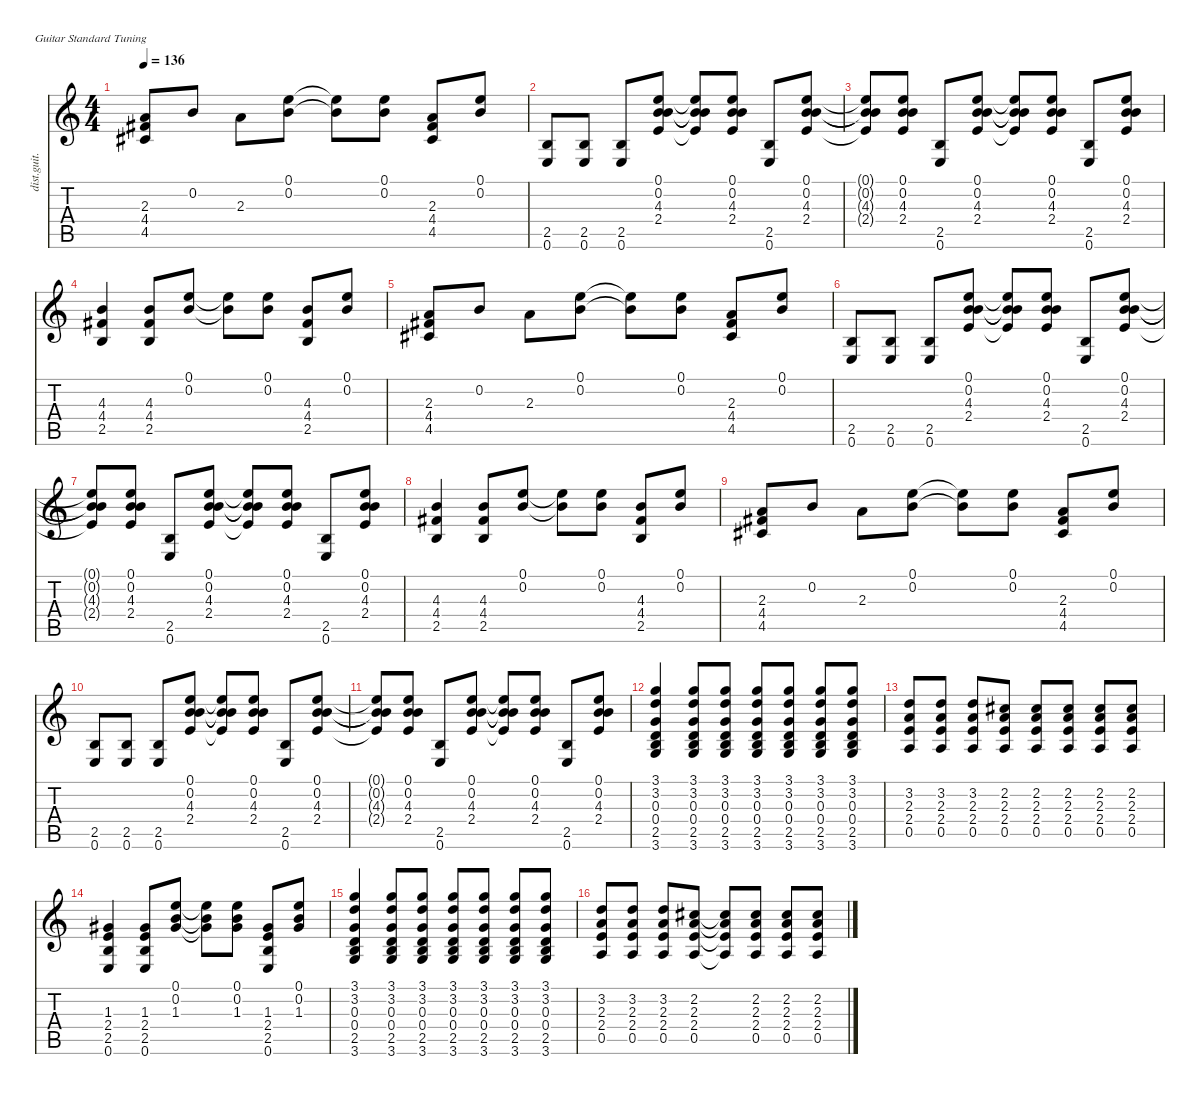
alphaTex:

\defaultSystemsLayout 4
\hideDynamics
\bracketExtendMode nobrackets
\otherSystemsTrackNameOrientation horizontal
\track ("Guitar 3" "dist.guit.") {instrument distortionguitar}
\staff {score tabs}
\tuning (E4 B3 G3 D3 A2 E2)
\ts (4 4)
\tempo 136
\clef g2
\ks c
(2.3 4.4{acc #} 4.5{acc #}).8{dy f} 0.2.8 2.3.8 (0.1 0.2).8 (0.1{t} 0.2{t}).8 (0.1 0.2).8 (2.3 4.4{acc #} 4.5{acc #}).8 (0.1 0.2).8 |
(2.5 0.6).8 (2.5 0.6).8 (2.5 0.6).8 (0.1 0.2 4.3 2.4).8 (0.1{t} 0.2{t} 4.3{t} 2.4{t}).8 (0.1 0.2 4.3 2.4).8 (2.5 0.6).8 (0.1 0.2 4.3 2.4).8 |
(0.1{t} 0.2{t} 4.3{t} 2.4{t}).8 (0.1 0.2 4.3 2.4).8 (2.5 0.6).8 (0.1 0.2 4.3 2.4).8 (0.1{t} 0.2{t} 4.3{t} 2.4{t}).8 (0.1 0.2 4.3 2.4).8 (2.5 0.6).8 (0.1 0.2 4.3 2.4).8 |
(4.3 4.4{acc #} 2.5).4 (4.3 4.4{acc #} 2.5).8 (0.1 0.2).8 (0.1{t} 0.2{t}).8 (0.1 0.2).8 (4.3 4.4{acc #} 2.5).8 (0.1 0.2).8 |
(2.3 4.4{acc #} 4.5{acc #}).8 0.2.8 2.3.8 (0.1 0.2).8 (0.1{t} 0.2{t}).8 (0.1 0.2).8 (2.3 4.4{acc #} 4.5{acc #}).8 (0.1 0.2).8 |
(2.5 0.6).8 (2.5 0.6).8 (2.5 0.6).8 (0.1 0.2 4.3 2.4).8 (0.1{t} 0.2{t} 4.3{t} 2.4{t}).8 (0.1 0.2 4.3 2.4).8 (2.5 0.6).8 (0.1 0.2 4.3 2.4).8 |
(0.1{t} 0.2{t} 4.3{t} 2.4{t}).8 (0.1 0.2 4.3 2.4).8 (2.5 0.6).8 (0.1 0.2 4.3 2.4).8 (0.1{t} 0.2{t} 4.3{t} 2.4{t}).8 (0.1 0.2 4.3 2.4).8 (2.5 0.6).8 (0.1 0.2 4.3 2.4).8 |
(4.3 4.4{acc #} 2.5).4 (4.3 4.4{acc #} 2.5).8 (0.1 0.2).8 (0.1{t} 0.2{t}).8 (0.1 0.2).8 (4.3 4.4{acc #} 2.5).8 (0.1 0.2).8 |
(2.3 4.4{acc #} 4.5{acc #}).8 0.2.8 2.3.8 (0.1 0.2).8 (0.1{t} 0.2{t}).8 (0.1 0.2).8 (2.3 4.4{acc #} 4.5{acc #}).8 (0.1 0.2).8 |
(2.5 0.6).8 (2.5 0.6).8 (2.5 0.6).8 (0.1 0.2 4.3 2.4).8 (0.1{t} 0.2{t} 4.3{t} 2.4{t}).8 (0.1 0.2 4.3 2.4).8 (2.5 0.6).8 (0.1 0.2 4.3 2.4).8 |
(0.1{t} 0.2{t} 4.3{t} 2.4{t}).8 (0.1 0.2 4.3 2.4).8 (2.5 0.6).8 (0.1 0.2 4.3 2.4).8 (0.1{t} 0.2{t} 4.3{t} 2.4{t}).8 (0.1 0.2 4.3 2.4).8 (2.5 0.6).8 (0.1 0.2 4.3 2.4).8 |
(3.1 3.2 0.3 0.4 2.5 3.6).4 (3.1 3.2 0.3 0.4 2.5 3.6).8 (3.1 3.2 0.3 0.4 2.5 3.6).8 (3.1 3.2 0.3 0.4 2.5 3.6).8 (3.1 3.2 0.3 0.4 2.5 3.6).8 (3.1 3.2 0.3 0.4 2.5 3.6).8 (3.1 3.2 0.3 0.4 2.5 3.6).8 |
(3.2 2.3 2.4 0.5).8 (3.2 2.3 2.4 0.5).8 (3.2 2.3 2.4 0.5).8 (2.2{acc #} 2.3 2.4 0.5).8 (2.2{acc #} 2.3 2.4 0.5).8 (2.2{acc #} 2.3 2.4 0.5).8 (2.2{acc #} 2.3 2.4 0.5).8 (2.2{acc #} 2.3 2.4 0.5).8 |
(1.3{acc #} 2.4 2.5 0.6).4 (1.3{acc #} 2.4 2.5 0.6).8 (0.1 0.2 1.3{acc #}).8 (0.1{t} 0.2{t} 1.3{t acc #}).8 (0.1 0.2 1.3{acc #}).8 (1.3{acc #} 2.4 2.5 0.6).8 (0.1 0.2 1.3{acc #}).8 |
(3.1 3.2 0.3 0.4 2.5 3.6).4 (3.1 3.2 0.3 0.4 2.5 3.6).8 (3.1 3.2 0.3 0.4 2.5 3.6).8 (3.1 3.2 0.3 0.4 2.5 3.6).8 (3.1 3.2 0.3 0.4 2.5 3.6).8 (3.1 3.2 0.3 0.4 2.5 3.6).8 (3.1 3.2 0.3 0.4 2.5 3.6).8 |
(3.2 2.3 2.4 0.5).8 (3.2 2.3 2.4 0.5).8 (3.2 2.3 2.4 0.5).8 (2.2{acc #} 2.3 2.4 0.5).8 (2.2{t acc #} 2.3{t} 2.4{t} 0.5{t}).8 (2.2{acc #} 2.3 2.4 0.5).8 (2.2{acc #} 2.3 2.4 0.5).8 (2.2{acc #} 2.3 2.4 0.5).8
